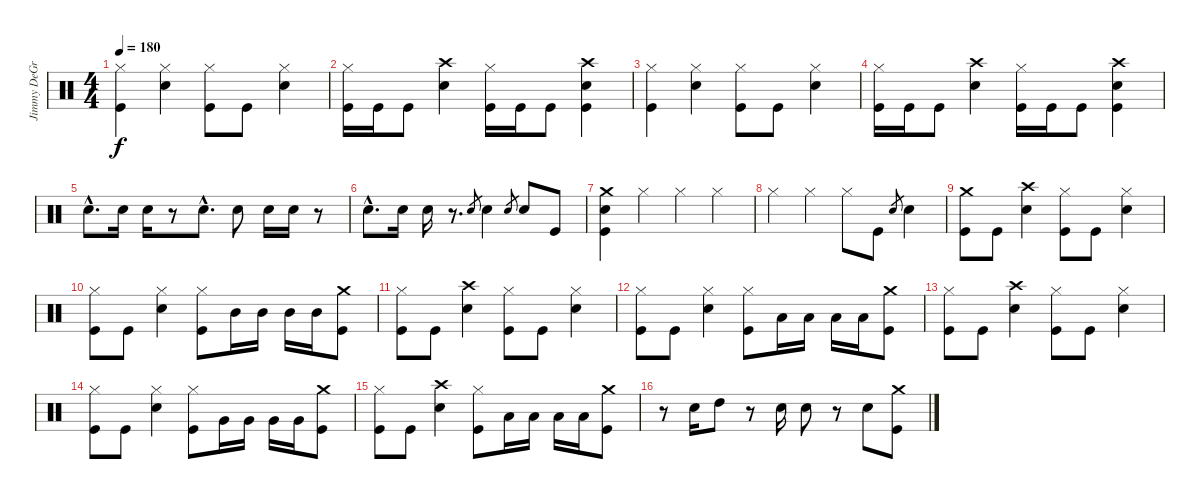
\track ("Jimmy DeGrasso" "Jimmy DeGr") {instrument percussion}
\staff {score}
\articulation defaults
\ts (4 4)
\tempo 180
\clef neutral
\ks c
("Hi-Hat (closed)" "Kick (hit)").4{dy f} ("Hi-Hat (closed)" "Snare (hit) 2").4 ("Hi-Hat (closed)" "Kick (hit)").8 "Kick (hit)".8 ("Hi-Hat (closed)" "Snare (hit) 2").4 |
("Hi-Hat (closed)" "Kick (hit)").16 "Kick (hit)".16 "Kick (hit)".8 ("Crash high (hit)" "Snare (hit) 2").4 ("Hi-Hat (closed)" "Kick (hit)").16 "Kick (hit)".16 "Kick (hit)".8 ("Crash high (hit)" "Snare (hit) 2" "Kick (hit)").4 |
("Hi-Hat (closed)" "Kick (hit)").4 ("Hi-Hat (closed)" "Snare (hit) 2").4 ("Hi-Hat (closed)" "Kick (hit)").8 "Kick (hit)".8 ("Hi-Hat (closed)" "Snare (hit) 2").4 |
("Hi-Hat (closed)" "Kick (hit)").16 "Kick (hit)".16 "Kick (hit)".8 ("Crash high (hit)" "Snare (hit) 2").4 ("Hi-Hat (closed)" "Kick (hit)").16 "Kick (hit)".16 "Kick (hit)".8 ("Crash high (hit)" "Snare (hit) 2" "Kick (hit)").4 |
"Snare (hit) 2"{hac}.8{d} "Snare (hit) 2".16 "Snare (hit) 2".16 r.8 "Snare (hit) 2"{hac}.8{d} "Snare (hit) 2".8 "Snare (hit) 2".16 "Snare (hit) 2".16 r.8 |
"Snare (hit) 2"{hac}.8{d} "Snare (hit) 2".16 "Snare (hit) 2".16 r.8{d} "Snare (hit) 2".8{gr} "Snare (hit) 2".4 "Snare (hit) 2".8{gr} "Snare (hit) 2".8 "Kick (hit)".8 |
("Crash medium (hit)" "Snare (hit) 2" "Kick (hit)").4 "Hi-Hat (closed)".4 "Hi-Hat (closed)".4 "Hi-Hat (closed)".4 |
"Hi-Hat (closed)".4 "Hi-Hat (closed)".4 "Hi-Hat (closed)".8 "Kick (hit)".8 "Snare (hit) 2".8{gr} "Snare (hit) 2".4 |
("Crash medium (hit)" "Kick (hit)").8 "Kick (hit)".8 ("Crash high (hit)" "Snare (hit) 2").4 ("Hi-Hat (closed)" "Kick (hit)").8 "Kick (hit)".8 ("Hi-Hat (closed)" "Snare (hit) 2").4 |
("Hi-Hat (closed)" "Kick (hit)").8 "Kick (hit)".8 ("Hi-Hat (closed)" "Snare (hit) 2").4 ("Hi-Hat (closed)" "Kick (hit)").8 "Mid Tom (hit)".16 "Mid Tom (hit)".16 "Mid Tom (hit)".16 "Mid Tom (hit)".16 ("Crash medium (hit)" "Kick (hit)").8 |
("Hi-Hat (closed)" "Kick (hit)").8 "Kick (hit)".8 ("Crash high (hit)" "Snare (hit) 2").4 ("Hi-Hat (closed)" "Kick (hit)").8 "Kick (hit)".8 ("Hi-Hat (closed)" "Snare (hit) 2").4 |
("Hi-Hat (closed)" "Kick (hit)").8 "Kick (hit)".8 ("Hi-Hat (closed)" "Snare (hit) 2").4 ("Hi-Hat (closed)" "Kick (hit)").8 "Low Tom (hit)".16 "Low Tom (hit)".16 "Low Tom (hit)".16 "Low Tom (hit)".16 ("Crash medium (hit)" "Kick (hit)").8 |
("Hi-Hat (closed)" "Kick (hit)").8 "Kick (hit)".8 ("Crash high (hit)" "Snare (hit) 2").4 ("Hi-Hat (closed)" "Kick (hit)").8 "Kick (hit)".8 ("Hi-Hat (closed)" "Snare (hit) 2").4 |
("Hi-Hat (closed)" "Kick (hit)").8 "Kick (hit)".8 ("Hi-Hat (closed)" "Snare (hit) 2").4 ("Hi-Hat (closed)" "Kick (hit)").8 "Very Low Tom (hit)".16 "Very Low Tom (hit)".16 "Very Low Tom (hit)".16 "Very Low Tom (hit)".16 ("Crash medium (hit)" "Kick (hit)").8 |
("Hi-Hat (closed)" "Kick (hit)").8 "Kick (hit)".8 ("Crash high (hit)" "Snare (hit) 2").4 ("Hi-Hat (closed)" "Kick (hit)").8 "Low Tom (hit)".16 "Low Tom (hit)".16 "Low Tom (hit)".16 "Low Tom (hit)".16 ("Crash medium (hit)" "Kick (hit)").8 |
r.8 "Snare (hit) 2".16 "High Tom (hit)".8 r.8 "Snare (hit) 2".16 "Snare (hit) 2".8 r.8 "Snare (hit) 2".8 ("Crash medium (hit)" "Kick (hit)").8
